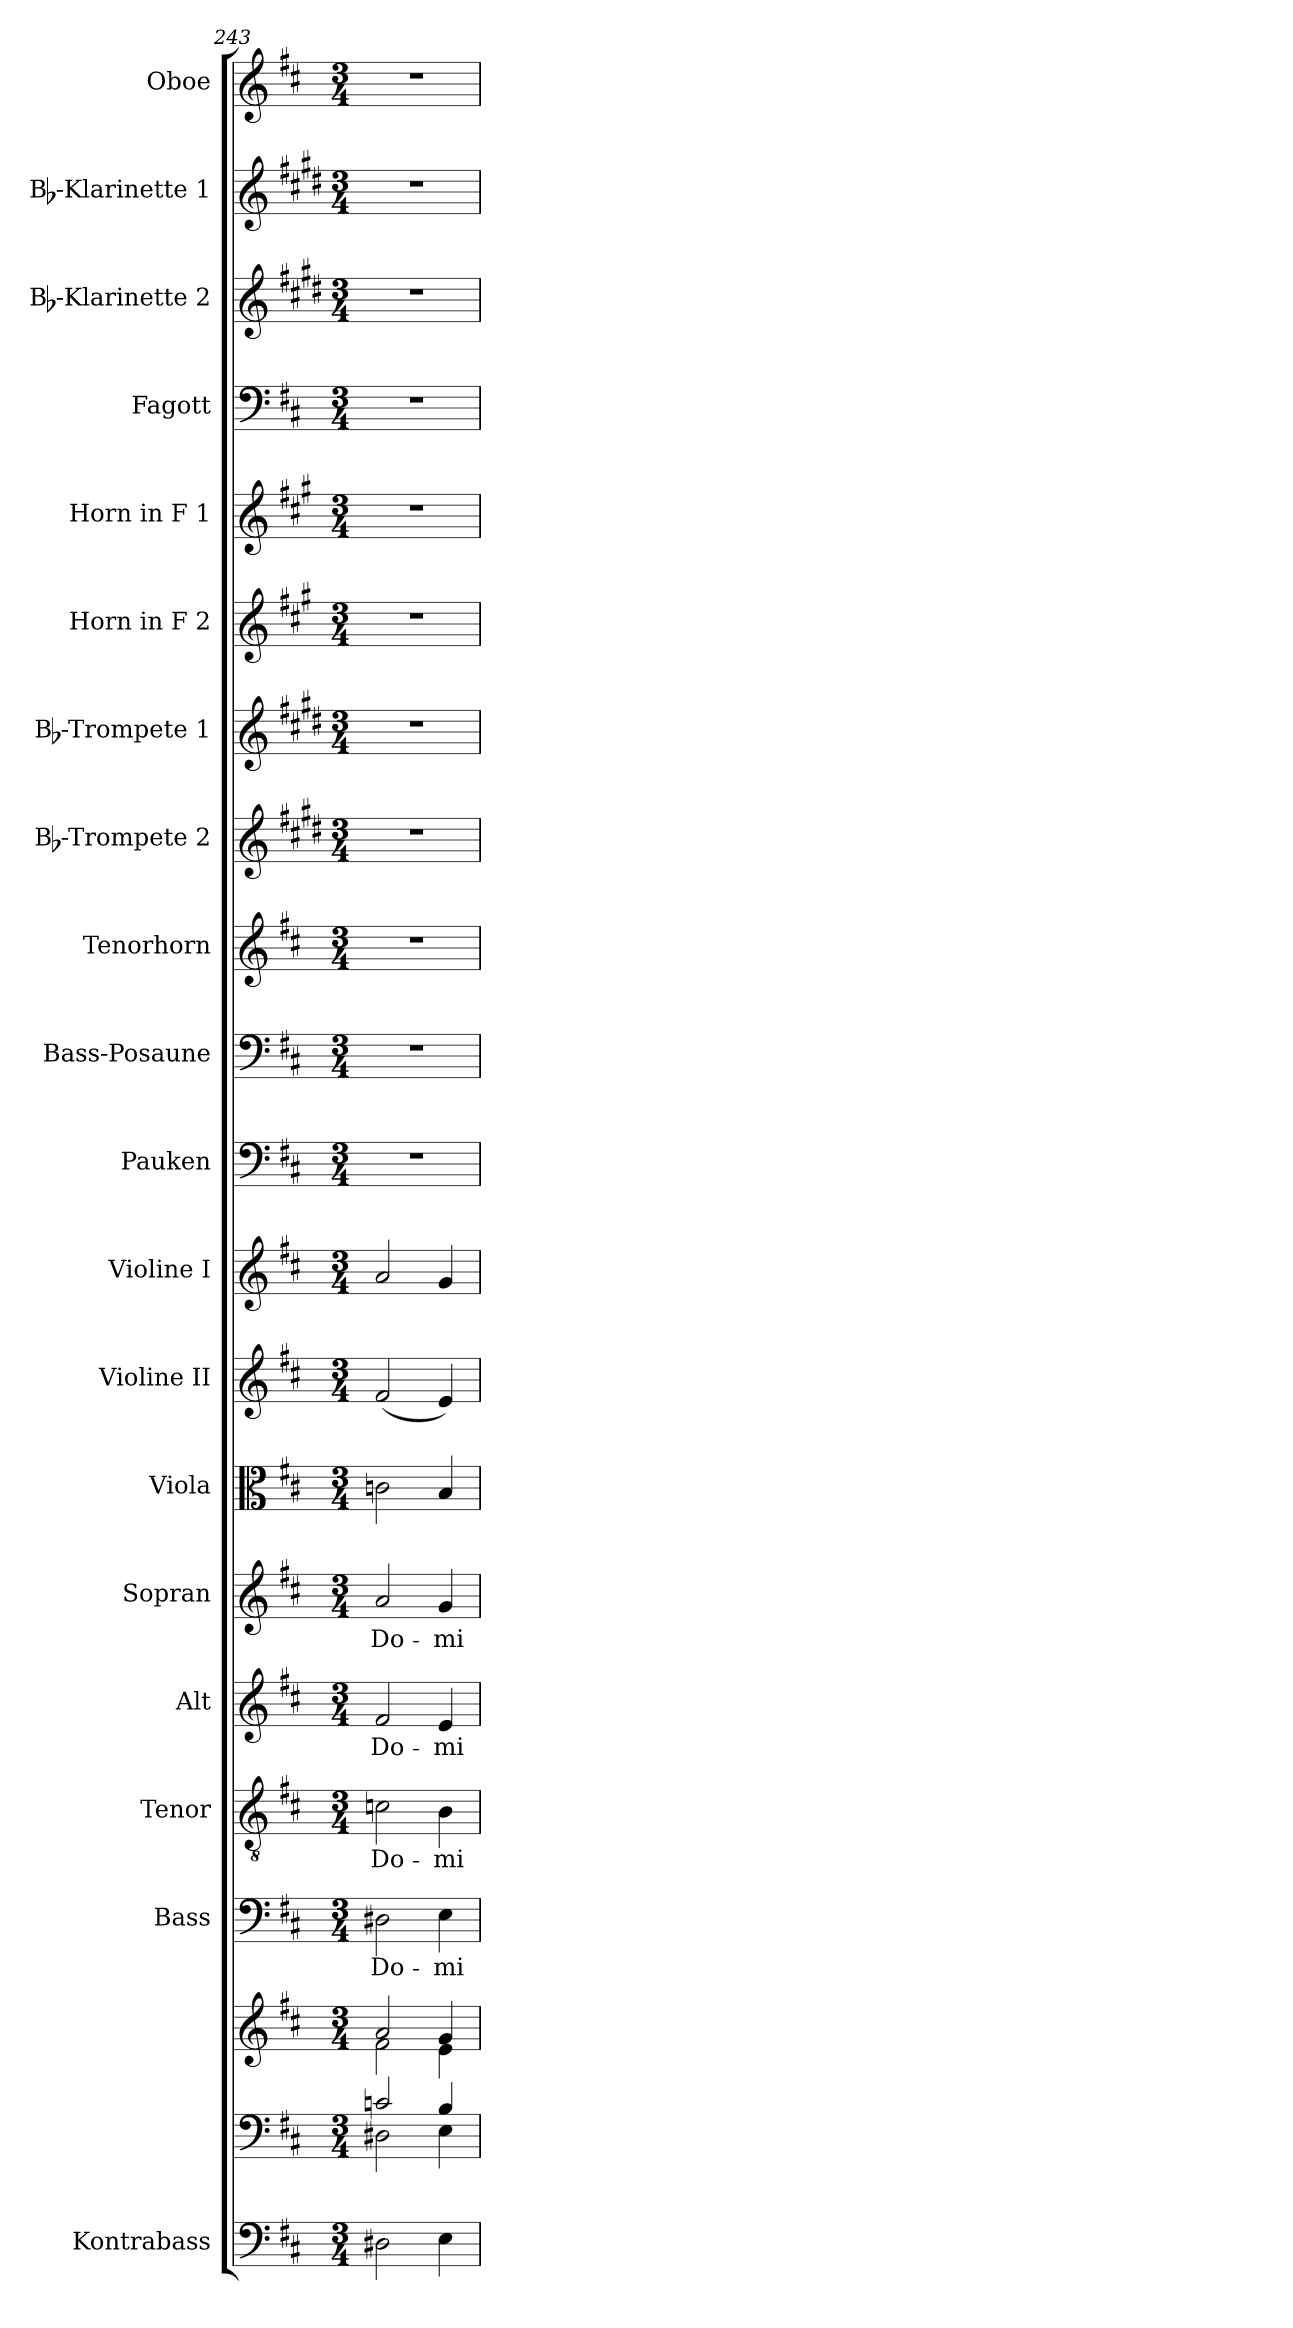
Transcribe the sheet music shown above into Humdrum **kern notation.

**kern	**kern	**kern	**kern	**text	**kern	**text	**kern	**text	**kern	**text	**kern	**kern	**kern	**kern	**kern	**kern	**kern	**kern	**kern	**kern	**kern	**kern	**kern	**kern
*part20	*part19	*part19	*part18	*part18	*part17	*part17	*part16	*part16	*part15	*part15	*part14	*part13	*part12	*part11	*part10	*part9	*part8	*part7	*part6	*part5	*part4	*part3	*part2	*part1
*staff21	*staff20	*staff19	*staff18	*staff18	*staff17	*staff17	*staff16	*staff16	*staff15	*staff15	*staff14	*staff13	*staff12	*staff11	*staff10	*staff9	*staff8	*staff7	*staff6	*staff5	*staff4	*staff3	*staff2	*staff1
*I"Kontrabass	*	*	*I"Bass	*	*I"Tenor	*	*I"Alt	*	*I"Sopran	*	*I"Viola	*I"Violine II	*I"Violine I	*I"Pauken	*I"Bass-Posaune	*I"Tenorhorn	*I"Bb-Trompete 2	*I"Bb-Trompete 1	*I"Horn in F 2	*I"Horn in F 1	*I"Fagott	*I"Bb-Klarinette 2	*I"Bb-Klarinette 1	*I"Oboe
*I'Kb.	*	*	*I'B.	*	*I'T.	*	*I'A.	*	*I'S.	*	*I'Vla.	*I'Vl. II	*I'Vl. I	*I'Pk.	*I'B. Pos.	*I'T. Hrn.	*I'Bb Trp. 2	*I'Bb Trp. 1	*	*	*I'Fg.	*I'Bb Kl. 2	*I'Bb Kl. 1	*I'Ob.
*clefF4	*clefF4	*clefG2	*clefF4	*	*clefGv2	*	*clefG2	*	*clefG2	*	*clefC3	*clefG2	*clefG2	*clefF4	*clefF4	*clefG2	*clefG2	*clefG2	*clefG2	*clefG2	*clefF4	*clefG2	*clefG2	*clefG2
*ITrd7c12	*	*	*	*	*	*	*	*	*	*	*	*	*	*	*	*ITrd8c14	*ITrd1c2	*ITrd1c2	*ITrd4c7	*ITrd4c7	*	*ITrd1c2	*ITrd1c2	*
*k[f#c#]	*k[f#c#]	*k[f#c#]	*k[f#c#]	*	*k[f#c#]	*	*k[f#c#]	*	*k[f#c#]	*	*k[f#c#]	*k[f#c#]	*k[f#c#]	*k[f#c#]	*k[f#c#]	*k[f#c#]	*k[f#c#]	*k[f#c#]	*k[f#c#]	*k[f#c#]	*k[f#c#]	*k[f#c#]	*k[f#c#]	*k[f#c#]
*D:	*D:	*D:	*D:	*	*D:	*	*D:	*	*D:	*	*D:	*D:	*D:	*D:	*D:	*D:	*D:	*D:	*D:	*D:	*D:	*D:	*D:	*D:
*M3/4	*M3/4	*M3/4	*M3/4	*	*M3/4	*	*M3/4	*	*M3/4	*	*M3/4	*M3/4	*M3/4	*M3/4	*M3/4	*M3/4	*M3/4	*M3/4	*M3/4	*M3/4	*M3/4	*M3/4	*M3/4	*M3/4
=243	=243	=243	=243	=243	=243	=243	=243	=243	=243	=243	=243	=243	=243	=243	=243	=243	=243	=243	=243	=243	=243	=243	=243	=243
*	*^	*^	*	*	*	*	*	*	*	*	*	*	*	*	*	*	*	*	*	*	*	*	*	*
!	!	!	!	!	!	!LO:LY:b	!	!LO:LY:b	!	!LO:LY:b	!	!LO:LY:b	!	!	!	!	!	!	!	!	!	!	!	!	!	!
2DD#X\	2cn/	2D#X\	2a/	2f#\	2D#X\	Do-	2cn\	Do-	2f#/	Do-	2a/	Do-	2cn\	(<2f#/	2a/	2.r	2.r	2.r	2.r	2.r	2.r	2.r	2.r	2.r	2.r	2.r
!	!	!	!	!	!	!LO:LY:b	!	!LO:LY:b	!	!LO:LY:b	!	!LO:LY:b	!	!	!	!	!	!	!	!	!	!	!	!	!	!
4EE\	4B/	4E\	4g/	4e\	4E\	-mi-	4B\	-mi-	4e/	-mi-	4g/	-mi-	4B/	4e/)	4g/	.	.	.	.	.	.	.	.	.	.	.
*	*v	*v	*	*	*	*	*	*	*	*	*	*	*	*	*	*	*	*	*	*	*	*	*	*	*	*
*	*	*v	*v	*	*	*	*	*	*	*	*	*	*	*	*	*	*	*	*	*	*	*	*	*	*
=	=	=	=	=	=	=	=	=	=	=	=	=	=	=	=	=	=	=	=	=	=	=	=	=
*-	*-	*-	*-	*-	*-	*-	*-	*-	*-	*-	*-	*-	*-	*-	*-	*-	*-	*-	*-	*-	*-	*-	*-	*-
